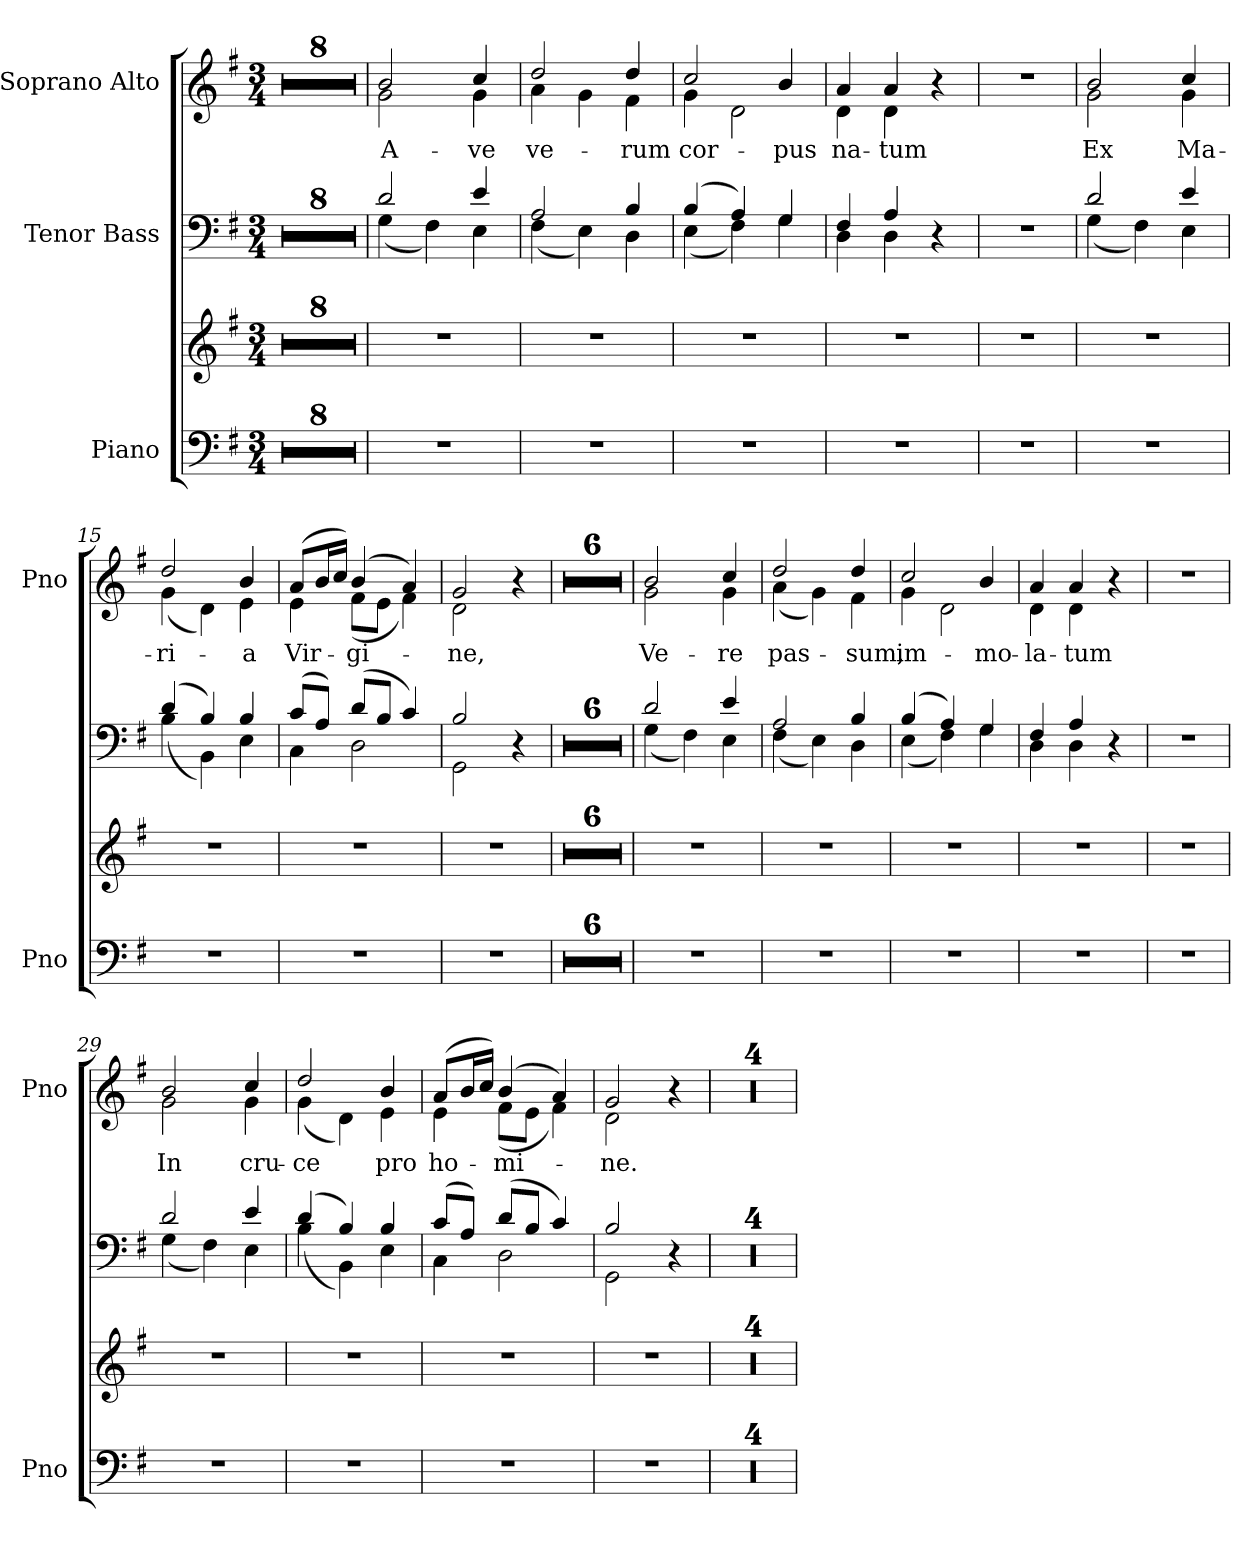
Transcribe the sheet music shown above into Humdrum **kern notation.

**kern	**kern	**kern	**kern	**text
*part3	*part3	*part2	*part1	*part1
*staff4	*staff3	*staff2	*staff1	*staff1
*I"Piano	*	*I"Tenor Bass	*I"Soprano Alto	*
*I'Pno	*	*	*I'Pno	*
*clefF4	*clefG2	*clefF4	*clefG2	*
*k[f#]	*k[f#]	*k[f#]	*k[f#]	*
*G:	*G:	*G:	*G:	*
*M3/4	*M3/4	*M3/4	*M3/4	*
=1	=1	=1	=1	=1
2.r	2.r	2.r	2.r	.
=2	=2	=2	=2	=2
2.r	2.r	2.r	2.r	.
=3	=3	=3	=3	=3
2.r	2.r	2.r	2.r	.
=4	=4	=4	=4	=4
2.r	2.r	2.r	2.r	.
=5	=5	=5	=5	=5
2.r	2.r	2.r	2.r	.
=6	=6	=6	=6	=6
2.r	2.r	2.r	2.r	.
=7	=7	=7	=7	=7
2.r	2.r	2.r	2.r	.
=8	=8	=8	=8	=8
2.r	2.r	2.r	2.r	.
=9	=9	=9	=9	=9
*	*	*^	*	*
!	!	!	!	!	!LO:LY:b
*	*	*	*	*^	*
2.r	2.r	2d/	(<4G\	2b/	2g\	A-
.	.	.	4F#\)	.	.	.
!	!	!	!	!	!	!LO:LY:b
.	.	4e/	4E\	4cc/	4g\	-ve
=10	=10	=10	=10	=10	=10	=10
!	!	!	!	!	!	!LO:LY:b
2.r	2.r	2A/	(<4F#\	2dd/	4a\	ve-
.	.	.	4E\)	.	4g\	.
!	!	!	!	!	!	!LO:LY:b
.	.	4B/	4D\	4dd/	4f#\	-rum
=11	=11	=11	=11	=11	=11	=11
!	!	!	!	!	!	!LO:LY:b
2.r	2.r	(>4B/	(<4E\	2cc/	4g\	cor-
.	.	4A/)	4F#\)	.	2d\	.
!	!	!	!	!	!	!LO:LY:b
.	.	4G/	4G\	4b/	.	-pus
=12	=12	=12	=12	=12	=12	=12
!	!	!	!	!	!	!LO:LY:b
2.r	2.r	4F#/	4D\	4a/	4d\	na-
!	!	!	!	!	!	!LO:LY:b
.	.	4A/	4D\	4a/	4d\	-tum
.	.	4r	4ryy	4r	4ryy	.
*	*	*v	*v	*	*	*
*	*	*	*v	*v	*
!!LO:LB:g=z
=13	=13	=13	=13	=13
2.r	2.r	2.r	2.r	.
=14	=14	=14	=14	=14
*	*	*^	*	*
!	!	!	!	!	!LO:LY:b
*	*	*	*	*^	*
2.r	2.r	2d/	(<4G\	2b/	2g\	Ex
.	.	.	4F#\)	.	.	.
!	!	!	!	!	!	!LO:LY:b
.	.	4e/	4E\	4cc/	4g\	Ma-
=15	=15	=15	=15	=15	=15	=15
!	!	!	!	!	!	!LO:LY:b
2.r	2.r	(>4d/	(<4B\	2dd/	(<4g\	-ri-
.	.	4B/)	4BB\)	.	4d\)	.
!	!	!	!	!	!	!LO:LY:b
.	.	4B/	4E\	4b/	4e\	-a
=16	=16	=16	=16	=16	=16	=16
!	!	!	!	!	!	!LO:LY:b
2.r	2.r	(>8c/L	4C\	(>8a/L	4e\	Vir-
.	.	8A/J)	.	16b/L	.	.
.	.	.	.	16cc/JJ)	.	.
!	!	!	!	!	!	!LO:LY:b
.	.	(>8d/L	2D\	(>4b/	(<8f#\L	-gi-
.	.	8B/J	.	.	8e\J	.
.	.	4c/)	.	4a/)	4f#\)	.
=17	=17	=17	=17	=17	=17	=17
!	!	!	!	!	!	!LO:LY:b
2.r	2.r	2B/	2GG\	2g/	2d\	-ne,
.	.	4r	4ryy	4r	4ryy	.
*	*	*v	*v	*	*	*
*	*	*	*v	*v	*
!!LO:LB:g=z
=18	=18	=18	=18	=18
2.r	2.r	2.r	2.r	.
=19	=19	=19	=19	=19
2.r	2.r	2.r	2.r	.
=20	=20	=20	=20	=20
2.r	2.r	2.r	2.r	.
=21	=21	=21	=21	=21
2.r	2.r	2.r	2.r	.
=22	=22	=22	=22	=22
2.r	2.r	2.r	2.r	.
=23	=23	=23	=23	=23
2.r	2.r	2.r	2.r	.
=24	=24	=24	=24	=24
*	*	*^	*	*
!	!	!	!	!	!LO:LY:b
*	*	*	*	*^	*
2.r	2.r	2d/	(<4G\	2b/	2g\	Ve-
.	.	.	4F#\)	.	.	.
!	!	!	!	!	!	!LO:LY:b
.	.	4e/	4E\	4cc/	4g\	-re
=25	=25	=25	=25	=25	=25	=25
!	!	!	!	!	!	!LO:LY:b
2.r	2.r	2A/	(<4F#\	2dd/	(<4a\	pas-
.	.	.	4E\)	.	4g\)	.
!	!	!	!	!	!	!LO:LY:b
.	.	4B/	4D\	4dd/	4f#\	-sum,
=26	=26	=26	=26	=26	=26	=26
!	!	!	!	!	!	!LO:LY:b
2.r	2.r	(>4B/	(<4E\	2cc/	4g\	im-
.	.	4A/)	4F#\)	.	2d\	.
!	!	!	!	!	!	!LO:LY:b
.	.	4G/	4G\	4b/	.	-mo-
=27	=27	=27	=27	=27	=27	=27
!	!	!	!	!	!	!LO:LY:b
2.r	2.r	4F#/	4D\	4a/	4d\	-la-
!	!	!	!	!	!	!LO:LY:b
.	.	4A/	4D\	4a/	4d\	-tum
.	.	4r	4ryy	4r	4ryy	.
*	*	*v	*v	*	*	*
*	*	*	*v	*v	*
!!LO:LB:g=z
=28	=28	=28	=28	=28
2.r	2.r	2.r	2.r	.
=29	=29	=29	=29	=29
*	*	*^	*	*
!	!	!	!	!	!LO:LY:b
*	*	*	*	*^	*
2.r	2.r	2d/	(<4G\	2b/	2g\	In
.	.	.	4F#\)	.	.	.
!	!	!	!	!	!	!LO:LY:b
.	.	4e/	4E\	4cc/	4g\	cru-
=30	=30	=30	=30	=30	=30	=30
!	!	!	!	!	!	!LO:LY:b
2.r	2.r	(>4d/	(<4B\	2dd/	(<4g\	-ce
.	.	4B/)	4BB\)	.	4d\)	.
!	!	!	!	!	!	!LO:LY:b
.	.	4B/	4E\	4b/	4e\	pro
=31	=31	=31	=31	=31	=31	=31
!	!	!	!	!	!	!LO:LY:b
2.r	2.r	(>8c/L	4C\	(>8a/L	4e\	ho-
.	.	8A/J)	.	16b/L	.	.
.	.	.	.	16cc/JJ)	.	.
!	!	!	!	!	!	!LO:LY:b
.	.	(>8d/L	2D\	(>4b/	(<8f#\L	-mi-
.	.	8B/J	.	.	8e\J	.
.	.	4c/)	.	4a/)	4f#\)	.
=32	=32	=32	=32	=32	=32	=32
!	!	!	!	!	!	!LO:LY:b
2.r	2.r	2B/	2GG\	2g/	2d\	-ne.
.	.	4r	4ryy	4r	4ryy	.
*	*	*v	*v	*	*	*
*	*	*	*v	*v	*
!!LO:PB:g=z
=33	=33	=33	=33	=33
2.r	2.r	2.r	2.r	.
=34	=34	=34	=34	=34
2.r	2.r	2.r	2.r	.
=35	=35	=35	=35	=35
2.r	2.r	2.r	2.r	.
=36	=36	=36	=36	=36
2.r	2.r	2.r	2.r	.
=	=	=	=	=
*-	*-	*-	*-	*-
